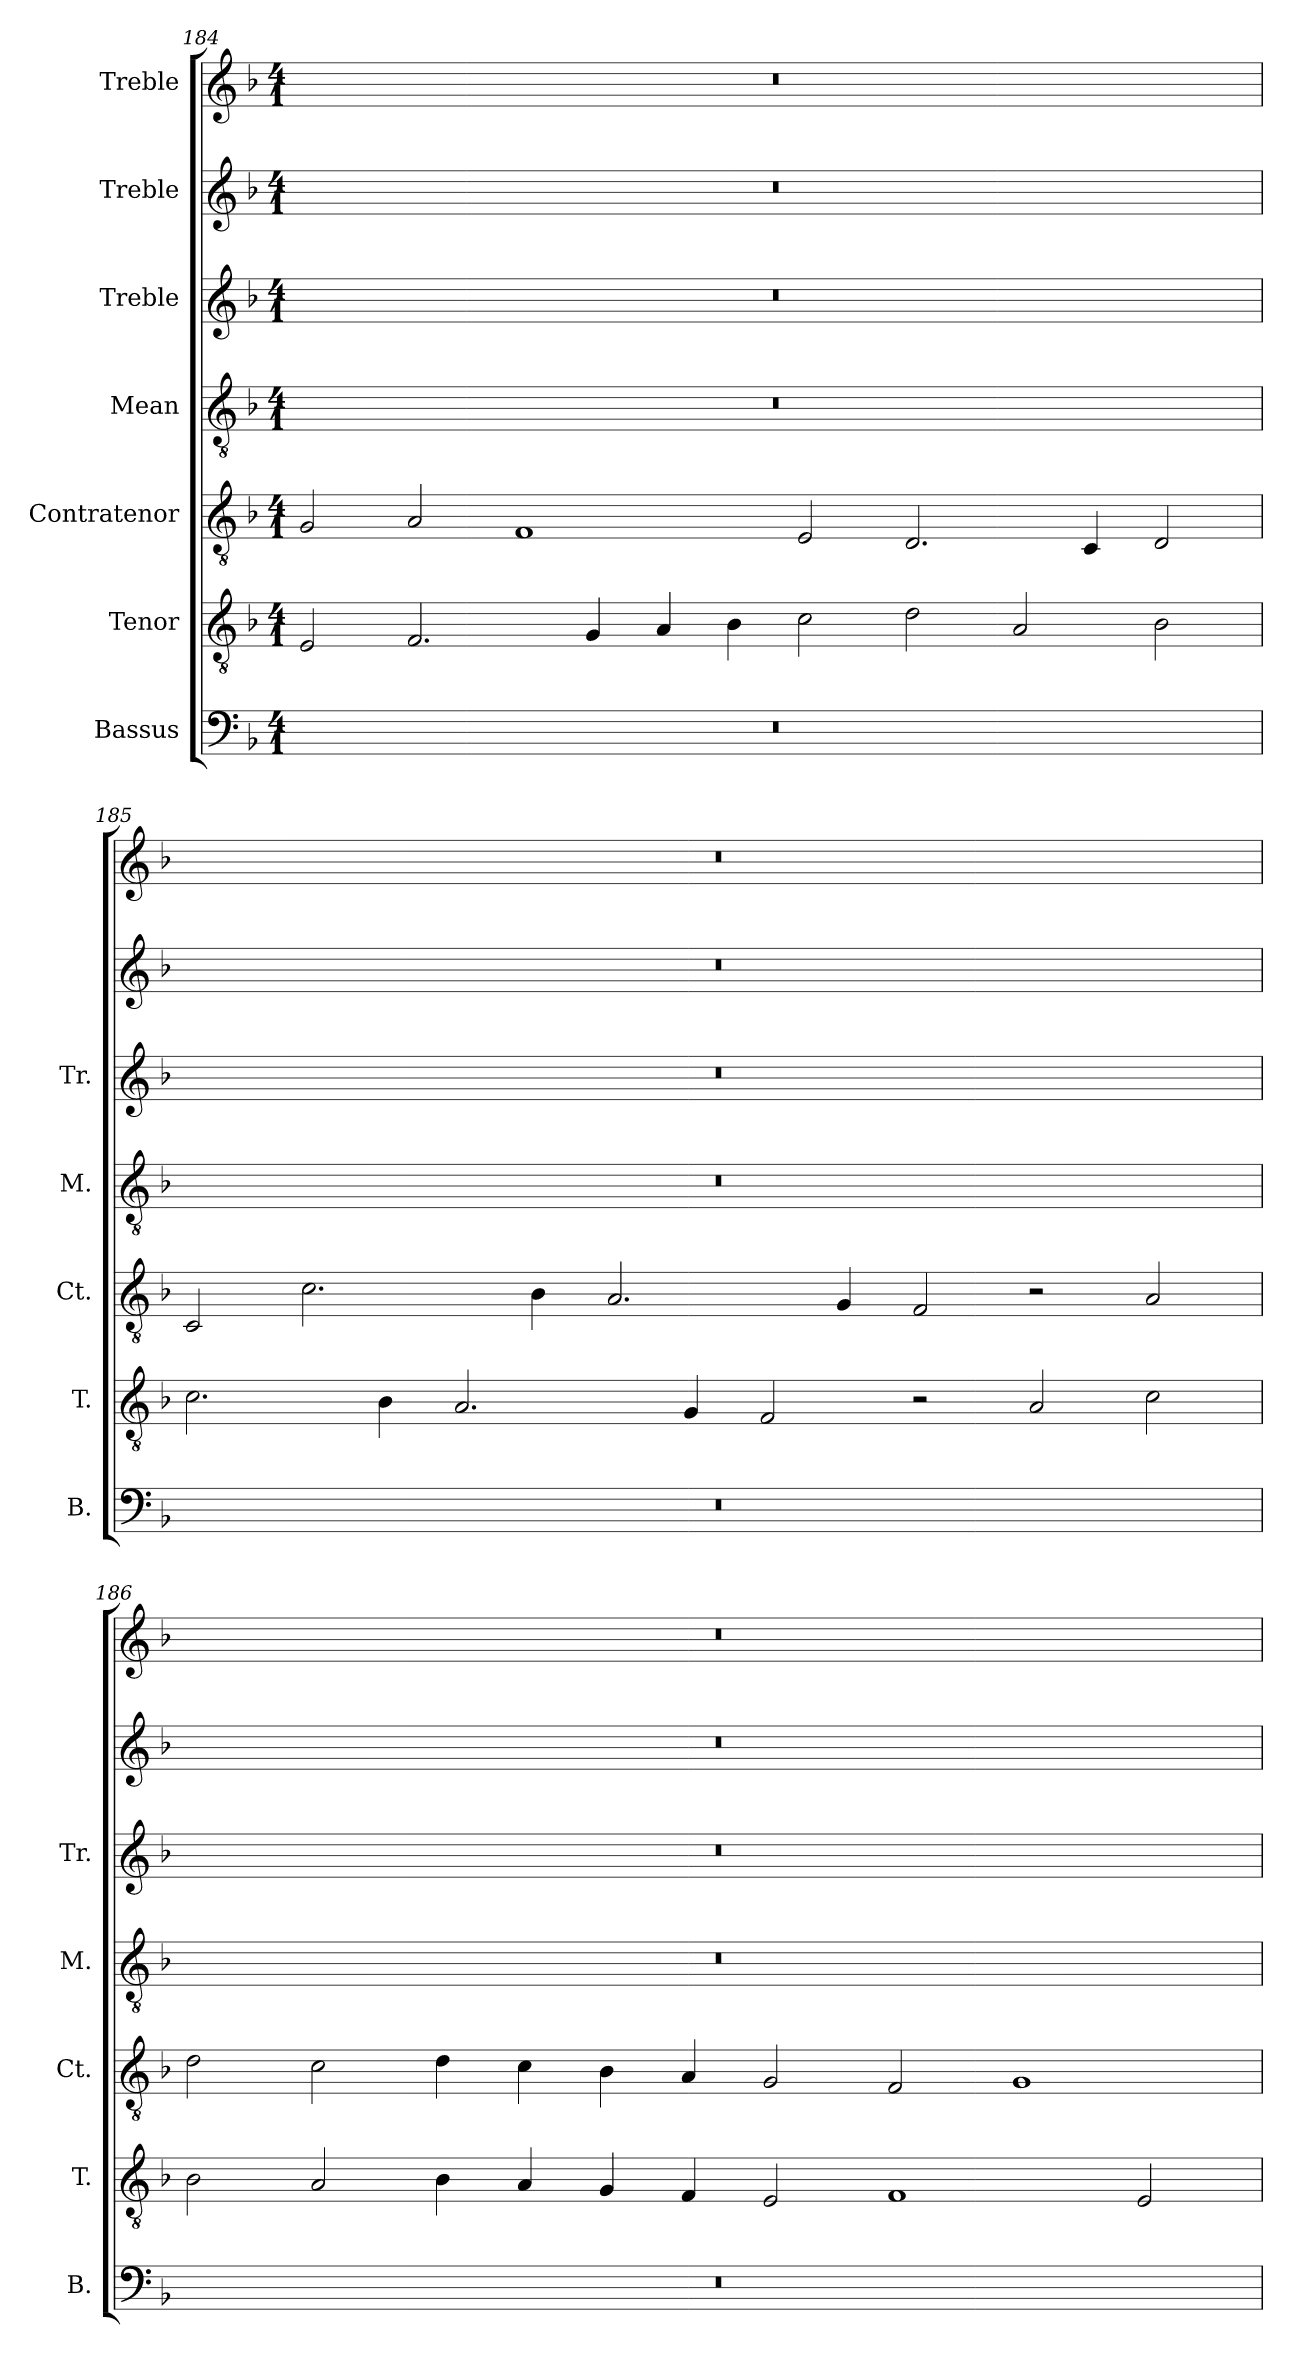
**kern	**kern	**kern	**kern	**kern	**kern	**kern
*part7	*part6	*part5	*part4	*part3	*part2	*part1
*staff7	*staff6	*staff5	*staff4	*staff3	*staff2	*staff1
*I"Bassus	*I"Tenor	*I"Contratenor	*I"Mean	*I"Treble	*I"Treble	*I"Treble
*I'B.	*I'T.	*I'Ct.	*I'M.	*I'Tr.	*	*
*clefF4	*clefGv2	*clefGv2	*clefGv2	*clefG2	*clefG2	*clefG2
*	*ITrd7c12	*ITrd7c12	*ITrd7c12	*	*	*
*k[b-]	*k[b-]	*k[b-]	*k[b-]	*k[b-]	*k[b-]	*k[b-]
*F:	*F:	*F:	*F:	*F:	*F:	*F:
*M4/1	*M4/1	*M4/1	*M4/1	*M4/1	*M4/1	*M4/1
=184	=184	=184	=184	=184	=184	=184
!LO:N:vis=1	!	!	!LO:N:vis=1	!LO:N:vis=1	!LO:N:vis=1	!LO:N:vis=1
00r	2EEi/	2GGi/	00r	00r	00r	00r
.	2.FFi/	2AAi/	.	.	.	.
.	.	1FFi	.	.	.	.
.	4GGi/	.	.	.	.	.
.	4AAi/	.	.	.	.	.
.	4BB-i\	.	.	.	.	.
.	2Ci\	2EEi/	.	.	.	.
.	2Di\	2.DDi/	.	.	.	.
.	2AAi/	.	.	.	.	.
.	.	4CCi/	.	.	.	.
.	2BB-i\	2DDi/	.	.	.	.
!!LO:LB:g=z
=185	=185	=185	=185	=185	=185	=185
!LO:N:vis=1	!	!	!LO:N:vis=1	!LO:N:vis=1	!LO:N:vis=1	!LO:N:vis=1
00r	2.Ci\	2CCi/	00r	00r	00r	00r
.	.	2.Ci\	.	.	.	.
.	4BB-i\	.	.	.	.	.
.	2.AAi/	.	.	.	.	.
.	.	4BB-i\	.	.	.	.
.	.	2.AAi/	.	.	.	.
.	4GGi/	.	.	.	.	.
.	2FFi/	.	.	.	.	.
.	.	4GGi/	.	.	.	.
.	2r	2FFi/	.	.	.	.
.	2AAi/	2r	.	.	.	.
.	2Ci\	2AAi/	.	.	.	.
=186	=186	=186	=186	=186	=186	=186
!LO:N:vis=1	!	!	!LO:N:vis=1	!LO:N:vis=1	!LO:N:vis=1	!LO:N:vis=1
00r	2BB-i\	2Di\	00r	00r	00r	00r
.	2AAi/	2Ci\	.	.	.	.
.	4BB-i\	4Di\	.	.	.	.
.	4AAi/	4Ci\	.	.	.	.
.	4GGi/	4BB-i\	.	.	.	.
.	4FFi/	4AAi/	.	.	.	.
.	2EEi/	2GGi/	.	.	.	.
.	1FFi	2FFi/	.	.	.	.
.	.	1GGi	.	.	.	.
.	2EEi/	.	.	.	.	.
=	=	=	=	=	=	=
*-	*-	*-	*-	*-	*-	*-
